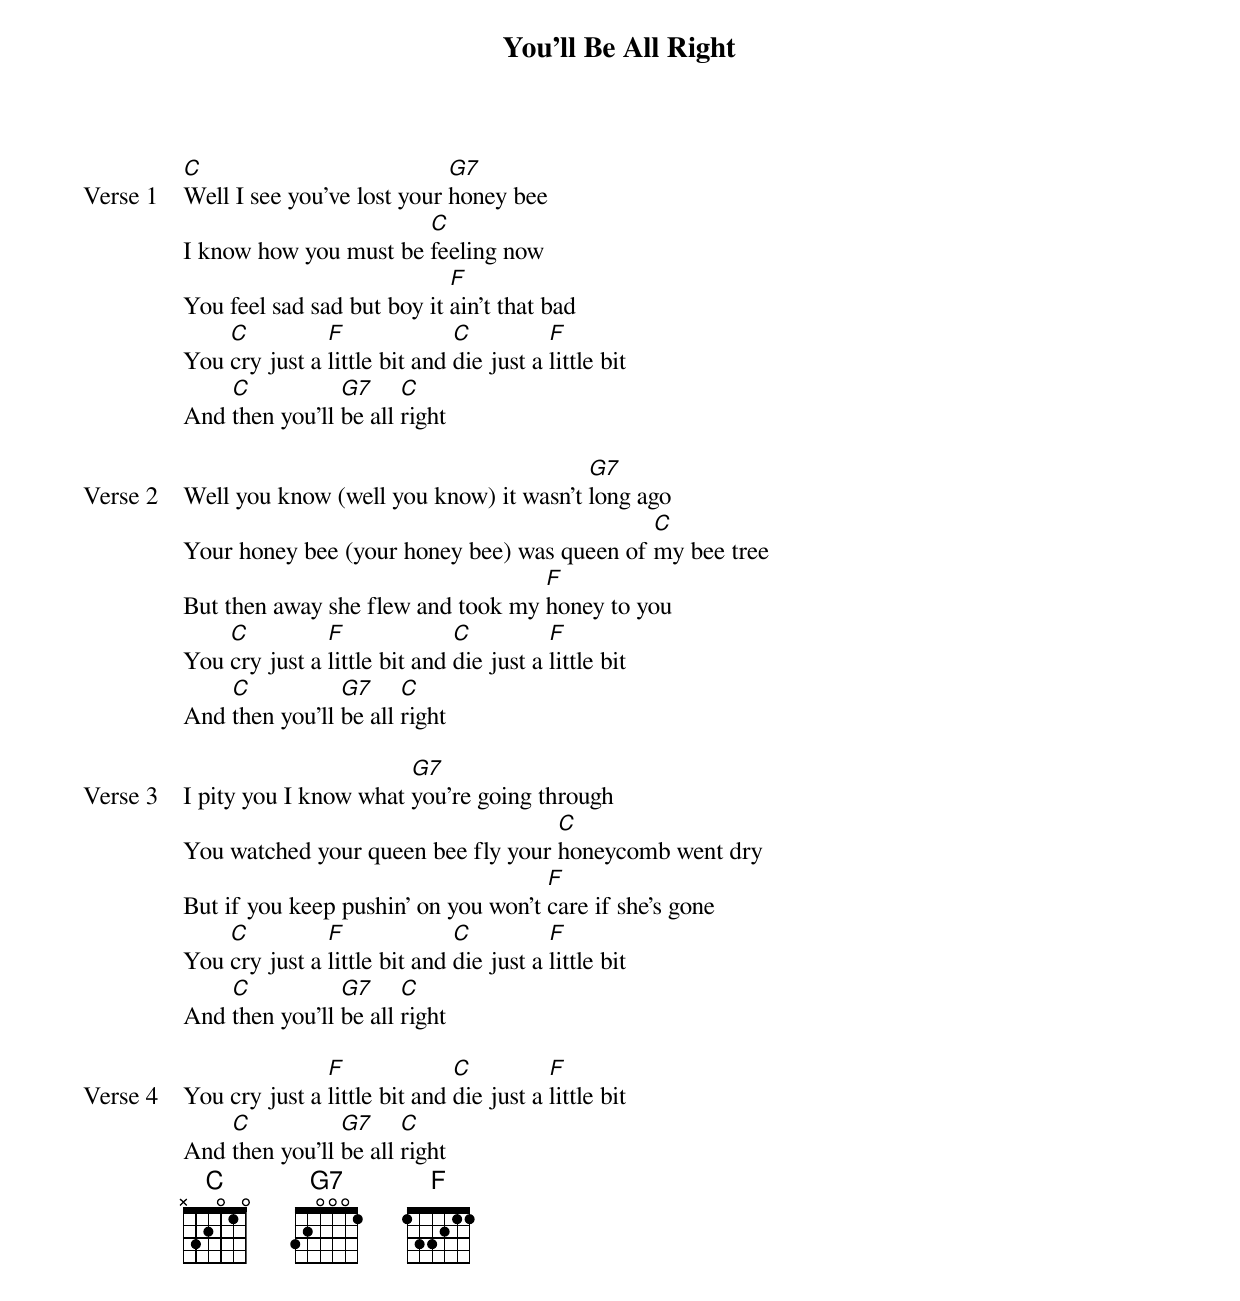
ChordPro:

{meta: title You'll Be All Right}
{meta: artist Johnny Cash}
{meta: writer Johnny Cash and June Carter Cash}

{start_of_verse: Verse 1}
[C]Well I see you've lost your [G7]honey bee
I know how you must be [C]feeling now
You feel sad sad but boy it [F]ain't that bad
You [C]cry just a [F]little bit and [C]die just a [F]little bit
And [C]then you'll [G7]be all [C]right
{end_of_verse}

{start_of_verse: Verse 2}
Well you know (well you know) it wasn't [G7]long ago
Your honey bee (your honey bee) was queen of [C]my bee tree
But then away she flew and took my [F]honey to you
You [C]cry just a [F]little bit and [C]die just a [F]little bit
And [C]then you'll [G7]be all [C]right
{end_of_verse}

{start_of_verse: Verse 3}
I pity you I know what [G7]you're going through
You watched your queen bee fly your [C]honeycomb went dry
But if you keep pushin' on you won't [F]care if she's gone
You [C]cry just a [F]little bit and [C]die just a [F]little bit
And [C]then you'll [G7]be all [C]right
{end_of_verse}

{start_of_verse: Verse 4}
You cry just a [F]little bit and [C]die just a [F]little bit
And [C]then you'll [G7]be all [C]right
{end_of_verse}
